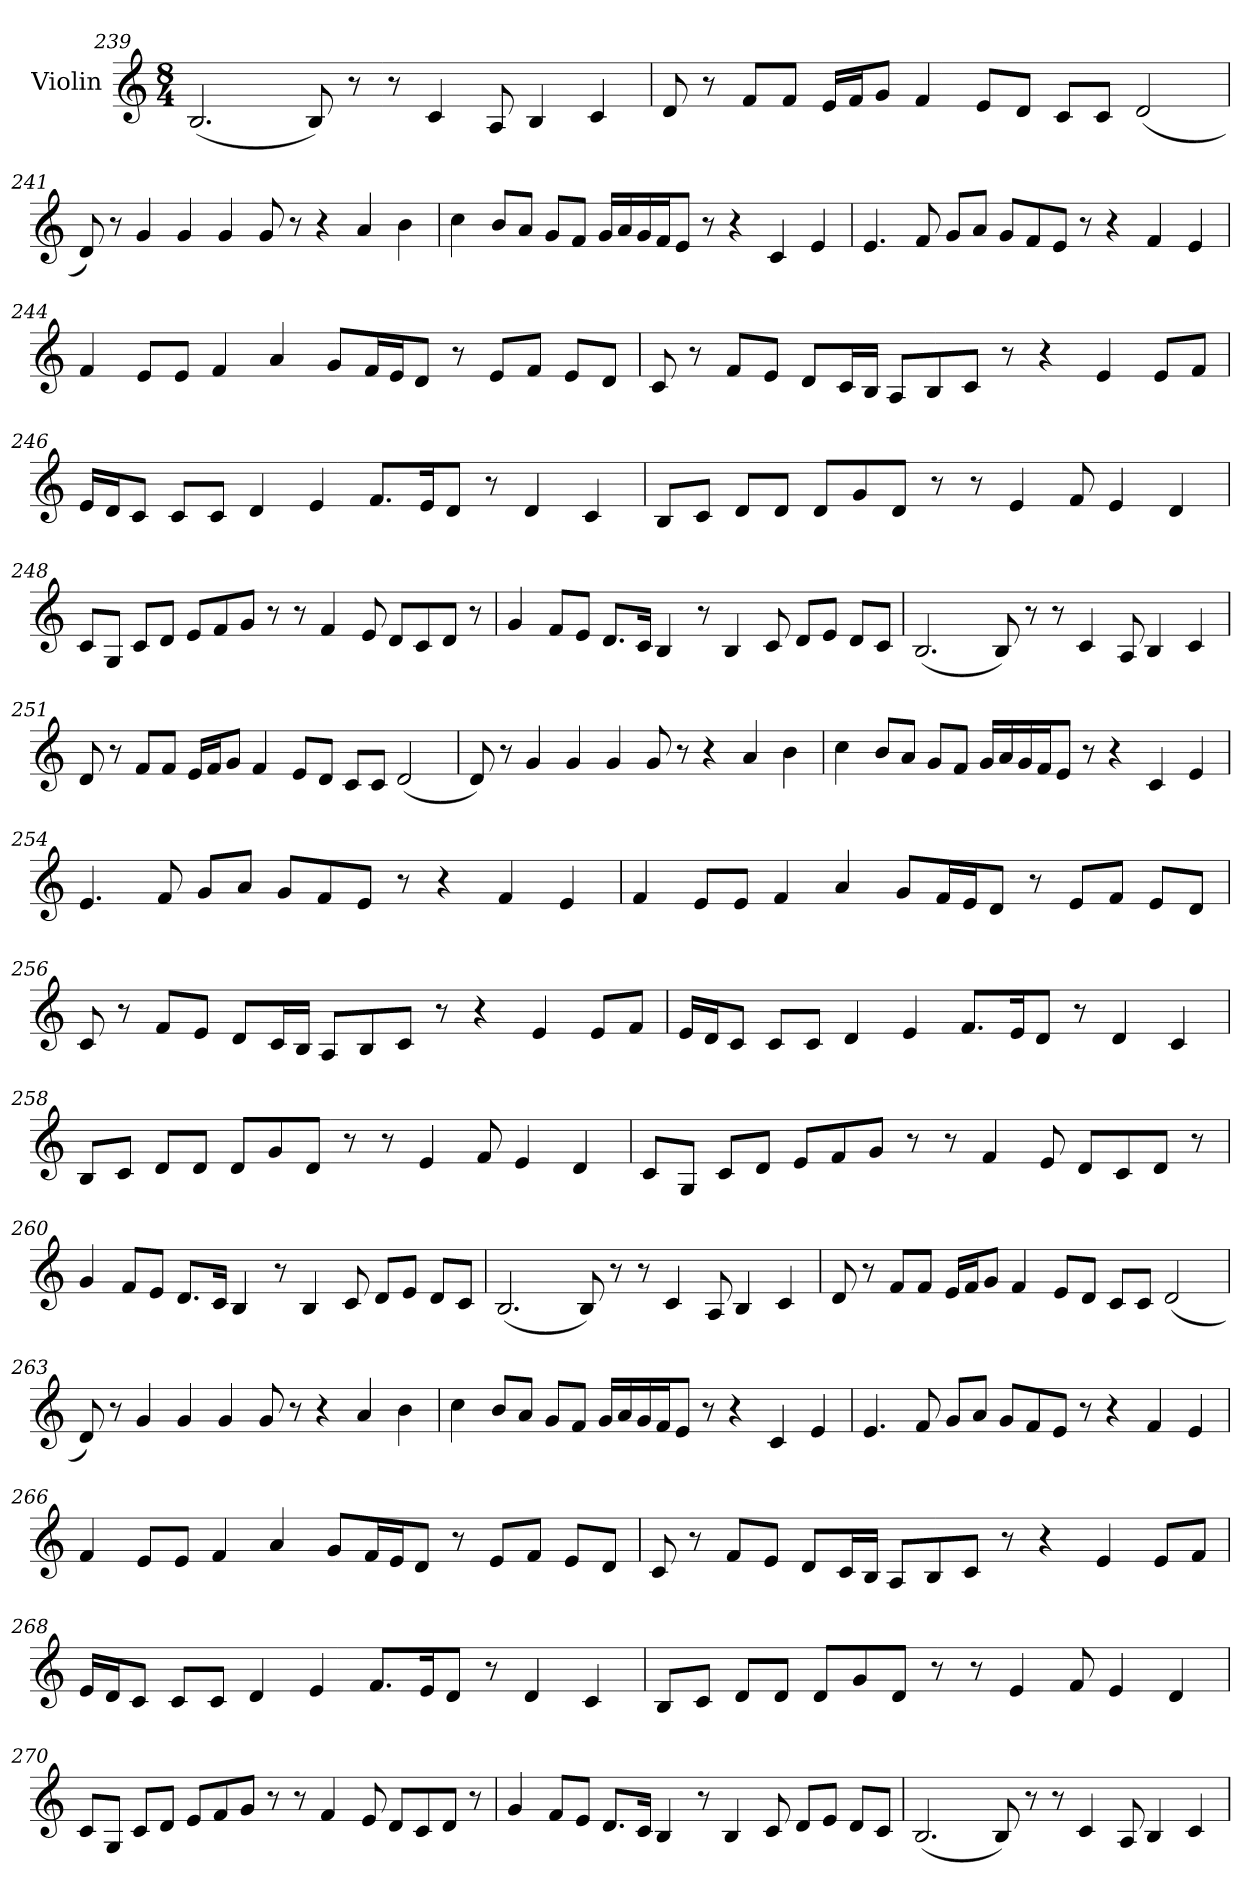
**kern
*part1
*staff1
*I"Violin
!!LO:LB:g=z
*clefG2
*k[]
*M8/4
=239
(<2.B/
8B/)
8r
8r
4c/
8A/
4B/
4c/
=240
8d/
8r
8f/L
8f/J
16e/LL
16f/J
8g/J
4f/
8e/L
8d/J
8c/L
8c/J
(<2d/
=241
8d/)
8r
4g/
4g/
4g/
8g/
8r
4r
4a/
4b\
!!LO:LB:g=z
=242
4cc\
8b/L
8a/J
8g/L
8f/J
16g/LL
16a/
16g/
16f/J
8e/J
8r
4r
4c/
4e/
=243
4.e/
8f/
8g/L
8a/J
8g/L
8f/
8e/J
8r
4r
4f/
4e/
!!LO:LB:g=z
=244
4f/
8e/L
8e/J
4f/
4a/
8g/L
16f/L
16e/J
8d/J
8r
8e/L
8f/J
8e/L
8d/J
=245
8c/
8r
8f/L
8e/J
8d/L
16c/L
16B/JJ
8A/L
8B/
8c/J
8r
4r
4e/
8e/L
8f/J
!!LO:LB:g=z
=246
16e/LL
16d/J
8c/J
8c/L
8c/J
4d/
4e/
8.f/L
16e/K
8d/J
8r
4d/
4c/
=247
8B/L
8c/J
8d/L
8d/J
8d/L
8g/
8d/J
8r
8r
4e/
8f/
4e/
4d/
!!LO:LB:g=z
=248
8c/L
8G/J
8c/L
8d/J
8e/L
8f/
8g/J
8r
8r
4f/
8e/
8d/L
8c/
8d/J
8r
=249
4g/
8f/L
8e/J
8.d/L
16c/Jk
4B/
8r
4B/
8c/
8d/L
8e/J
8d/L
8c/J
!!LO:LB:g=z
=250
(<2.B/
8B/)
8r
8r
4c/
8A/
4B/
4c/
=251
8d/
8r
8f/L
8f/J
16e/LL
16f/J
8g/J
4f/
8e/L
8d/J
8c/L
8c/J
(<2d/
=252
8d/)
8r
4g/
4g/
4g/
8g/
8r
4r
4a/
4b\
!!LO:PB:g=z
=253
4cc\
8b/L
8a/J
8g/L
8f/J
16g/LL
16a/
16g/
16f/J
8e/J
8r
4r
4c/
4e/
=254
4.e/
8f/
8g/L
8a/J
8g/L
8f/
8e/J
8r
4r
4f/
4e/
!!LO:LB:g=z
=255
4f/
8e/L
8e/J
4f/
4a/
8g/L
16f/L
16e/J
8d/J
8r
8e/L
8f/J
8e/L
8d/J
=256
8c/
8r
8f/L
8e/J
8d/L
16c/L
16B/JJ
8A/L
8B/
8c/J
8r
4r
4e/
8e/L
8f/J
!!LO:LB:g=z
=257
16e/LL
16d/J
8c/J
8c/L
8c/J
4d/
4e/
8.f/L
16e/K
8d/J
8r
4d/
4c/
=258
8B/L
8c/J
8d/L
8d/J
8d/L
8g/
8d/J
8r
8r
4e/
8f/
4e/
4d/
!!LO:LB:g=z
=259
8c/L
8G/J
8c/L
8d/J
8e/L
8f/
8g/J
8r
8r
4f/
8e/
8d/L
8c/
8d/J
8r
=260
4g/
8f/L
8e/J
8.d/L
16c/Jk
4B/
8r
4B/
8c/
8d/L
8e/J
8d/L
8c/J
!!LO:LB:g=z
=261
(<2.B/
8B/)
8r
8r
4c/
8A/
4B/
4c/
=262
8d/
8r
8f/L
8f/J
16e/LL
16f/J
8g/J
4f/
8e/L
8d/J
8c/L
8c/J
(<2d/
=263
8d/)
8r
4g/
4g/
4g/
8g/
8r
4r
4a/
4b\
!!LO:LB:g=z
=264
4cc\
8b/L
8a/J
8g/L
8f/J
16g/LL
16a/
16g/
16f/J
8e/J
8r
4r
4c/
4e/
=265
4.e/
8f/
8g/L
8a/J
8g/L
8f/
8e/J
8r
4r
4f/
4e/
!!LO:LB:g=z
=266
4f/
8e/L
8e/J
4f/
4a/
8g/L
16f/L
16e/J
8d/J
8r
8e/L
8f/J
8e/L
8d/J
=267
8c/
8r
8f/L
8e/J
8d/L
16c/L
16B/JJ
8A/L
8B/
8c/J
8r
4r
4e/
8e/L
8f/J
!!LO:LB:g=z
=268
16e/LL
16d/J
8c/J
8c/L
8c/J
4d/
4e/
8.f/L
16e/K
8d/J
8r
4d/
4c/
=269
8B/L
8c/J
8d/L
8d/J
8d/L
8g/
8d/J
8r
8r
4e/
8f/
4e/
4d/
!!LO:PB:g=z
=270
8c/L
8G/J
8c/L
8d/J
8e/L
8f/
8g/J
8r
8r
4f/
8e/
8d/L
8c/
8d/J
8r
=271
4g/
8f/L
8e/J
8.d/L
16c/Jk
4B/
8r
4B/
8c/
8d/L
8e/J
8d/L
8c/J
!!LO:LB:g=z
=272
(<2.B/
8B/)
8r
8r
4c/
8A/
4B/
4c/
=
*-
